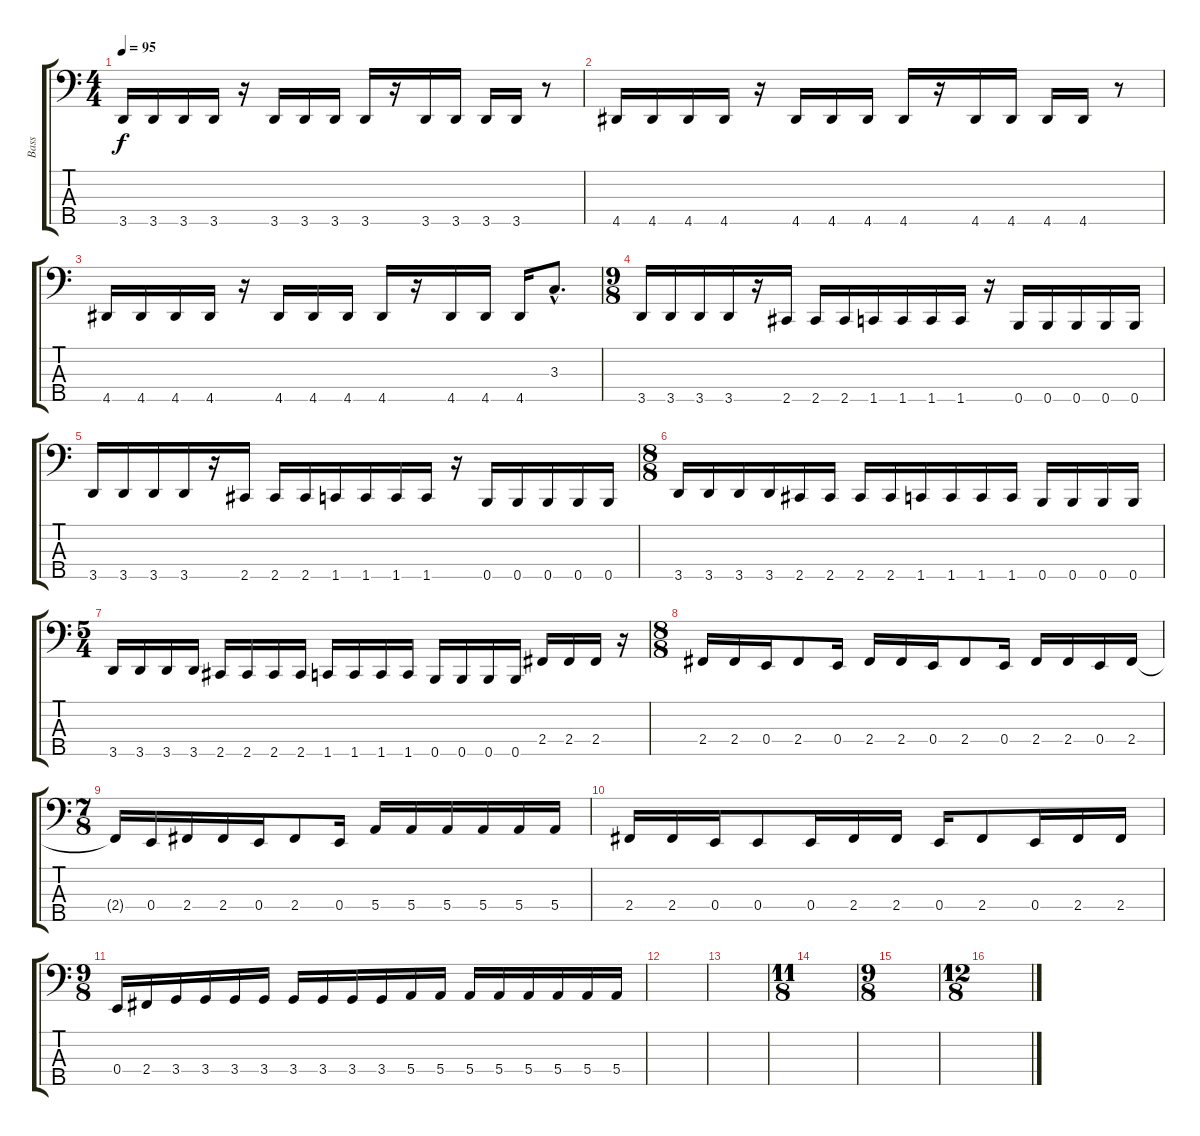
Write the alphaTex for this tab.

\track ("Bass" "Bass") {instrument electricbasspick}
\staff {score tabs}
\tuning (G2 D2 A1 E1 B0) {hide}
\ts (4 4)
\tempo 95
\clef f4
\ks c
3.5.16{dy f} 3.5.16 3.5.16 3.5.16 r.16 3.5.16 3.5.16 3.5.16 3.5.16 r.16 3.5.16 3.5.16 3.5.16 3.5.16 r.8 |
4.5.16 4.5.16 4.5.16 4.5.16 r.16 4.5.16 4.5.16 4.5.16 4.5.16 r.16 4.5.16 4.5.16 4.5.16 4.5.16 r.8 |
4.5.16 4.5.16 4.5.16 4.5.16 r.16 4.5.16 4.5.16 4.5.16 4.5.16 r.16 4.5.16 4.5.16 4.5.16 3.3{hac}.8{d} |
\ts (9 8)
3.5.16 3.5.16 3.5.16 3.5.16 r.16 2.5.16 2.5.16 2.5.16 1.5.16 1.5.16 1.5.16 1.5.16 r.16 0.5.16 0.5.16 0.5.16 0.5.16 0.5.16 |
3.5.16 3.5.16 3.5.16 3.5.16 r.16 2.5.16 2.5.16 2.5.16 1.5.16 1.5.16 1.5.16 1.5.16 r.16 0.5.16 0.5.16 0.5.16 0.5.16 0.5.16 |
\ts (8 8)
3.5.16 3.5.16 3.5.16 3.5.16 2.5.16 2.5.16 2.5.16 2.5.16 1.5.16 1.5.16 1.5.16 1.5.16 0.5.16 0.5.16 0.5.16 0.5.16 |
\ts (5 4)
3.5.16 3.5.16 3.5.16 3.5.16 2.5.16 2.5.16 2.5.16 2.5.16 1.5.16 1.5.16 1.5.16 1.5.16 0.5.16 0.5.16 0.5.16 0.5.16 2.4.16 2.4.16 2.4.16 r.16 |
\ts (8 8)
2.4.16 2.4.16 0.4.16 2.4.8 0.4.16 2.4.16 2.4.16 0.4.16 2.4.8 0.4.16 2.4.16 2.4.16 0.4.16 2.4.16 |
\ts (7 8)
2.4{t}.16 0.4.16 2.4.16 2.4.16 0.4.16 2.4.8 0.4.16 5.4.16 5.4.16 5.4.16 5.4.16 5.4.16 5.4.16 |
2.4.16 2.4.16 0.4.16 0.4.8 0.4.16 2.4.16 2.4.16 0.4.16 2.4.8 0.4.16 2.4.16 2.4.16 |
\ts (9 8)
0.4.16 2.4.16 3.4.16 3.4.16 3.4.16 3.4.16 3.4.16 3.4.16 3.4.16 3.4.16 5.4.16 5.4.16 5.4.16 5.4.16 5.4.16 5.4.16 5.4.16 5.4.16 |
|
|
\ts (11 8)
|
\ts (9 8)
|
\ts (12 8)
